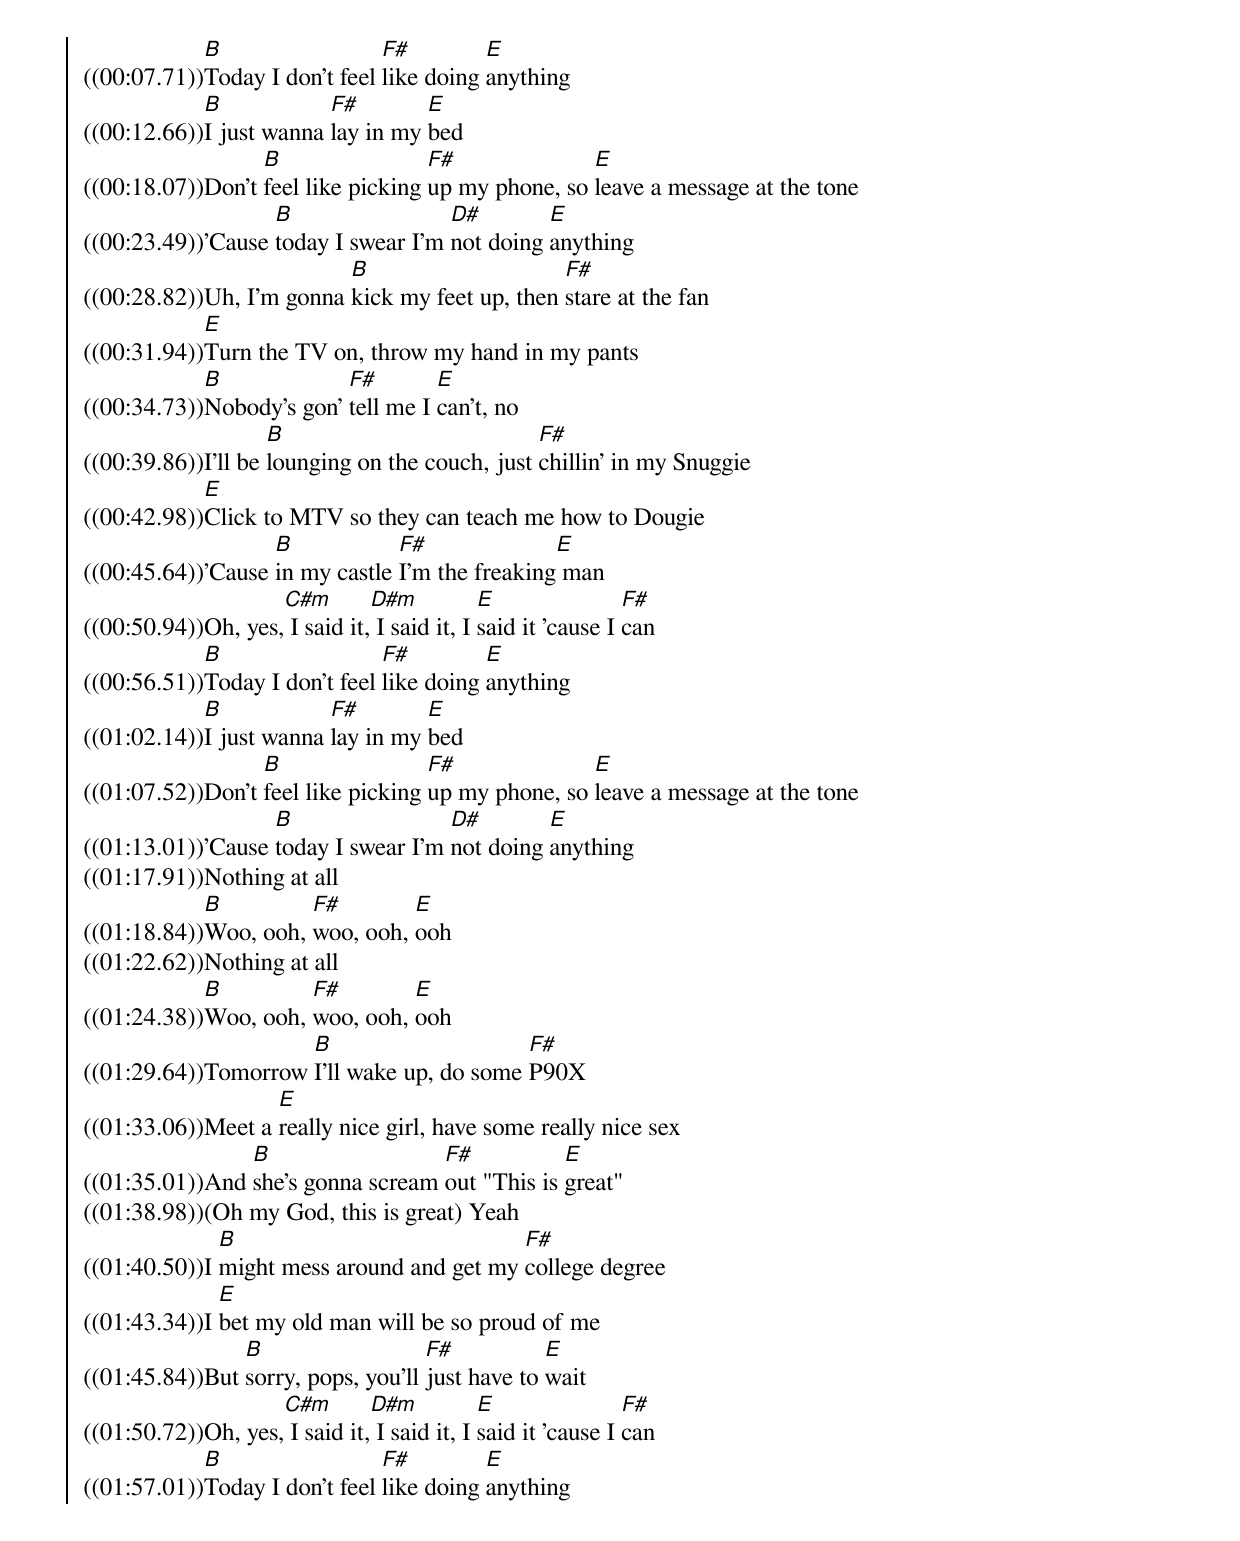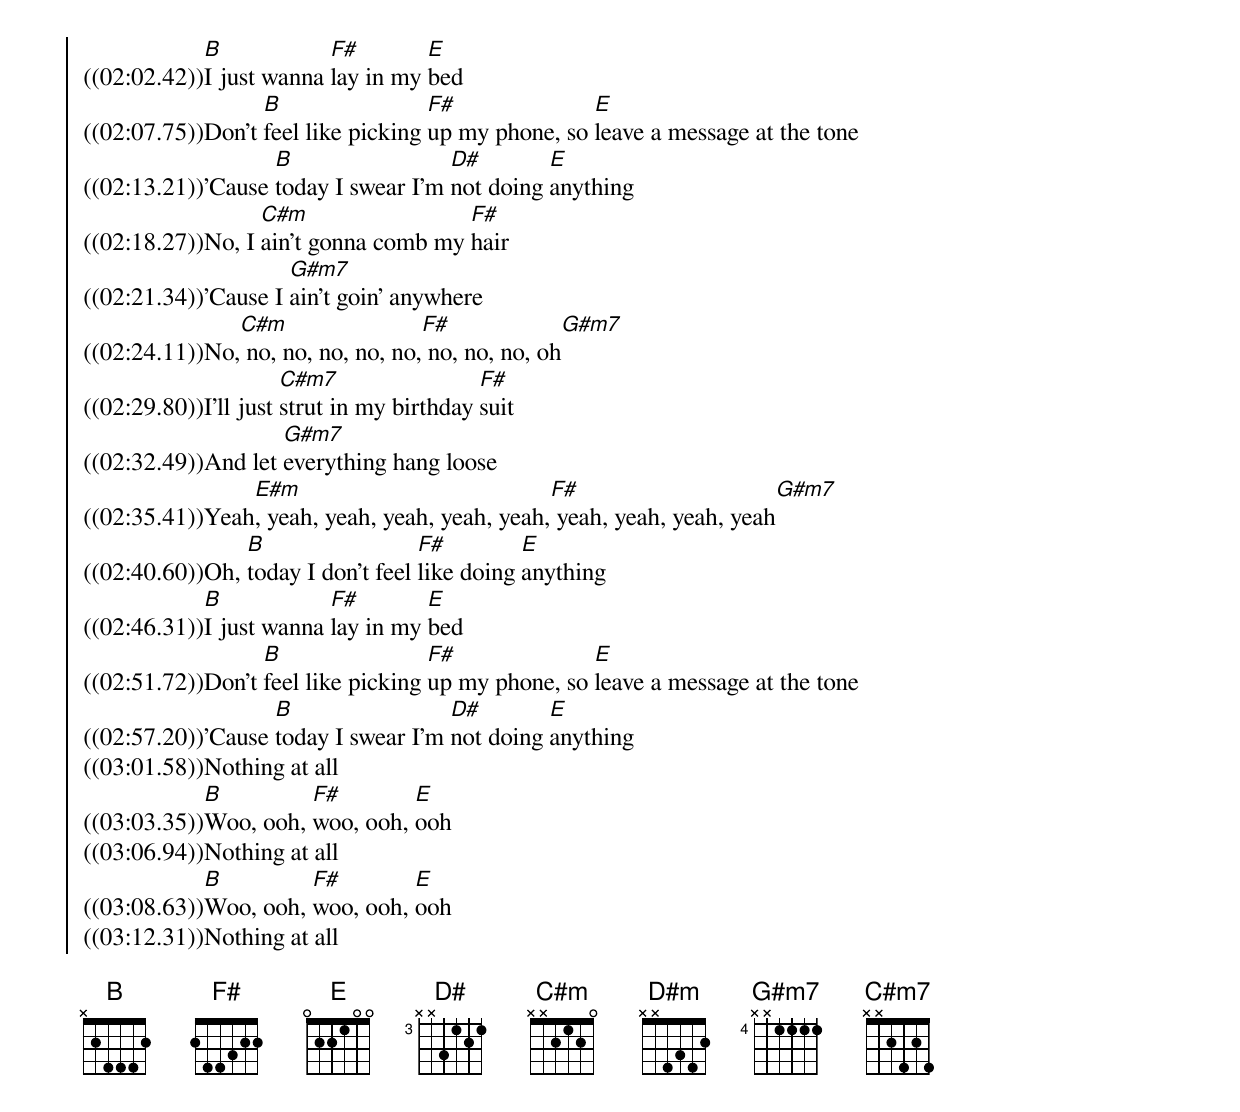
{soc}
((00:07.71))[B]Today I don't feel [F#]like doing [E]anything
((00:12.66))[B]I just wanna [F#]lay in my [E]bed
((00:18.07))Don't [B]feel like picking [F#]up my phone, so [E]leave a message at the tone
((00:23.49))'Cause [B]today I swear I'm [D#]not doing [E]anything
((00:28.82))Uh, I'm gonna [B]kick my feet up, then [F#]stare at the fan
((00:31.94))[E]Turn the TV on, throw my hand in my pants
((00:34.73))[B]Nobody's gon' [F#]tell me I [E]can't, no
((00:39.86))I'll be [B]lounging on the couch, just [F#]chillin' in my Snuggie
((00:42.98))[E]Click to MTV so they can teach me how to Dougie
((00:45.64))'Cause [B]in my castle [F#]I'm the freaking[E] man
((00:50.94))Oh, yes,[C#m] I said it,[D#m] I said it, I [E]said it 'cause I [F#]can
((00:56.51))[B]Today I don't feel [F#]like doing [E]anything
((01:02.14))[B]I just wanna [F#]lay in my [E]bed
((01:07.52))Don't [B]feel like picking [F#]up my phone, so [E]leave a message at the tone
((01:13.01))'Cause [B]today I swear I'm [D#]not doing [E]anything
((01:17.91))Nothing at all
((01:18.84))[B]Woo, ooh, [F#]woo, ooh, [E]ooh
((01:22.62))Nothing at all
((01:24.38))[B]Woo, ooh, [F#]woo, ooh, [E]ooh
((01:29.64))Tomorrow [B]I'll wake up, do some [F#]P90X
((01:33.06))Meet a [E]really nice girl, have some really nice sex
((01:35.01))And [B]she's gonna scream [F#]out "This is [E]great"
((01:38.98))(Oh my God, this is great) Yeah
((01:40.50))I [B]might mess around and get my [F#]college degree
((01:43.34))I [E]bet my old man will be so proud of me
((01:45.84))But [B]sorry, pops, you'll [F#]just have to [E]wait
((01:50.72))Oh, yes,[C#m] I said it,[D#m] I said it, I [E]said it 'cause I [F#]can
((01:57.01))[B]Today I don't feel [F#]like doing [E]anything
((02:02.42))[B]I just wanna [F#]lay in my [E]bed
((02:07.75))Don't [B]feel like picking [F#]up my phone, so [E]leave a message at the tone
((02:13.21))'Cause [B]today I swear I'm [D#]not doing [E]anything
((02:18.27))No, I [C#m]ain't gonna comb my [F#]hair
((02:21.34))'Cause I [G#m7]ain't goin' anywhere
((02:24.11))No,[C#m] no, no, no, no, no,[F#] no, no, no, oh[G#m7]
((02:29.80))I'll just [C#m7]strut in my birthday [F#]suit
((02:32.49))And let [G#m7]everything hang loose
((02:35.41))Yeah[E#m], yeah, yeah, yeah, yeah, yeah,[F#] yeah, yeah, yeah, yeah[G#m7]
((02:40.60))Oh, [B]today I don't feel [F#]like doing [E]anything
((02:46.31))[B]I just wanna [F#]lay in my [E]bed
((02:51.72))Don't [B]feel like picking [F#]up my phone, so [E]leave a message at the tone
((02:57.20))'Cause [B]today I swear I'm [D#]not doing [E]anything
((03:01.58))Nothing at all
((03:03.35))[B]Woo, ooh, [F#]woo, ooh, [E]ooh
((03:06.94))Nothing at all
((03:08.63))[B]Woo, ooh, [F#]woo, ooh, [E]ooh
((03:12.31))Nothing at all

{eoc}
